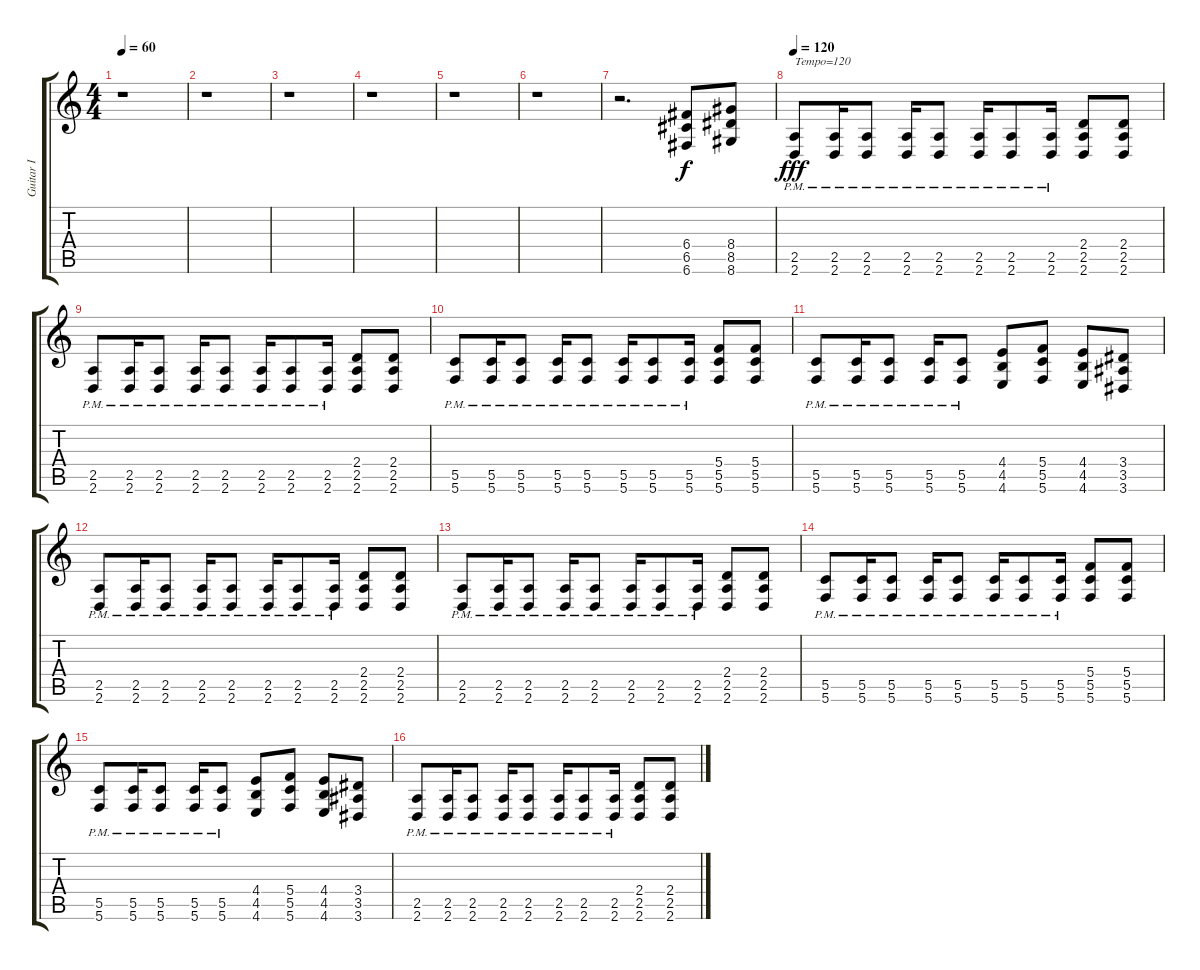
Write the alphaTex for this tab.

\track ("Guitar I" "Guitar I") {instrument distortionguitar}
\staff {score tabs}
\tuning (D4 A3 F3 C3 G2 C2) {hide}
\ts (4 4)
\tempo 60
\clef g2
\ks c
r.1{dy f} |
r.1 |
r.1 |
r.1 |
r.1 |
r.1 |
r.2{d} (6.4 6.5 6.6).8 (8.4 8.5 8.6).8 |
\tempo 120
(2.5{pm} 2.6{pm}).8{txt "Tempo=120" dy fff volume 14 balance 11} (2.5{pm} 2.6{pm}).16 (2.5{pm} 2.6{pm}).8 (2.5{pm} 2.6{pm}).16 (2.5{pm} 2.6{pm}).8 (2.5{pm} 2.6{pm}).16 (2.5{pm} 2.6{pm}).8 (2.5{pm} 2.6{pm}).16 (2.4 2.5 2.6).8 (2.4 2.5 2.6).8 |
(2.5{pm} 2.6{pm}).8 (2.5{pm} 2.6{pm}).16 (2.5{pm} 2.6{pm}).8 (2.5{pm} 2.6{pm}).16 (2.5{pm} 2.6{pm}).8 (2.5{pm} 2.6{pm}).16 (2.5{pm} 2.6{pm}).8 (2.5{pm} 2.6{pm}).16 (2.4 2.5 2.6).8 (2.4 2.5 2.6).8 |
(5.5{pm} 5.6{pm}).8 (5.5{pm} 5.6{pm}).16 (5.5{pm} 5.6{pm}).8 (5.5{pm} 5.6{pm}).16 (5.5{pm} 5.6{pm}).8 (5.5{pm} 5.6{pm}).16 (5.5{pm} 5.6{pm}).8 (5.5{pm} 5.6{pm}).16 (5.4 5.5 5.6).8 (5.4 5.5 5.6).8 |
(5.5{pm} 5.6{pm}).8 (5.5{pm} 5.6{pm}).16 (5.5{pm} 5.6{pm}).8 (5.5{pm} 5.6{pm}).16 (5.5{pm} 5.6{pm}).8 (4.4 4.5 4.6).8 (5.4 5.5 5.6).8 (4.4 4.5 4.6).8 (3.4 3.5 3.6).8 |
(2.5{pm} 2.6{pm}).8 (2.5{pm} 2.6{pm}).16 (2.5{pm} 2.6{pm}).8 (2.5{pm} 2.6{pm}).16 (2.5{pm} 2.6{pm}).8 (2.5{pm} 2.6{pm}).16 (2.5{pm} 2.6{pm}).8 (2.5{pm} 2.6{pm}).16 (2.4 2.5 2.6).8 (2.4 2.5 2.6).8 |
(2.5{pm} 2.6{pm}).8 (2.5{pm} 2.6{pm}).16 (2.5{pm} 2.6{pm}).8 (2.5{pm} 2.6{pm}).16 (2.5{pm} 2.6{pm}).8 (2.5{pm} 2.6{pm}).16 (2.5{pm} 2.6{pm}).8 (2.5{pm} 2.6{pm}).16 (2.4 2.5 2.6).8 (2.4 2.5 2.6).8 |
(5.5{pm} 5.6{pm}).8 (5.5{pm} 5.6{pm}).16 (5.5{pm} 5.6{pm}).8 (5.5{pm} 5.6{pm}).16 (5.5{pm} 5.6{pm}).8 (5.5{pm} 5.6{pm}).16 (5.5{pm} 5.6{pm}).8 (5.5{pm} 5.6{pm}).16 (5.4 5.5 5.6).8 (5.4 5.5 5.6).8 |
(5.5{pm} 5.6{pm}).8 (5.5{pm} 5.6{pm}).16 (5.5{pm} 5.6{pm}).8 (5.5{pm} 5.6{pm}).16 (5.5{pm} 5.6{pm}).8 (4.4 4.5 4.6).8 (5.4 5.5 5.6).8 (4.4 4.5 4.6).8 (3.4 3.5 3.6).8 |
(2.5{pm} 2.6{pm}).8 (2.5{pm} 2.6{pm}).16 (2.5{pm} 2.6{pm}).8 (2.5{pm} 2.6{pm}).16 (2.5{pm} 2.6{pm}).8 (2.5{pm} 2.6{pm}).16 (2.5{pm} 2.6{pm}).8 (2.5{pm} 2.6{pm}).16 (2.4 2.5 2.6).8 (2.4 2.5 2.6).8
